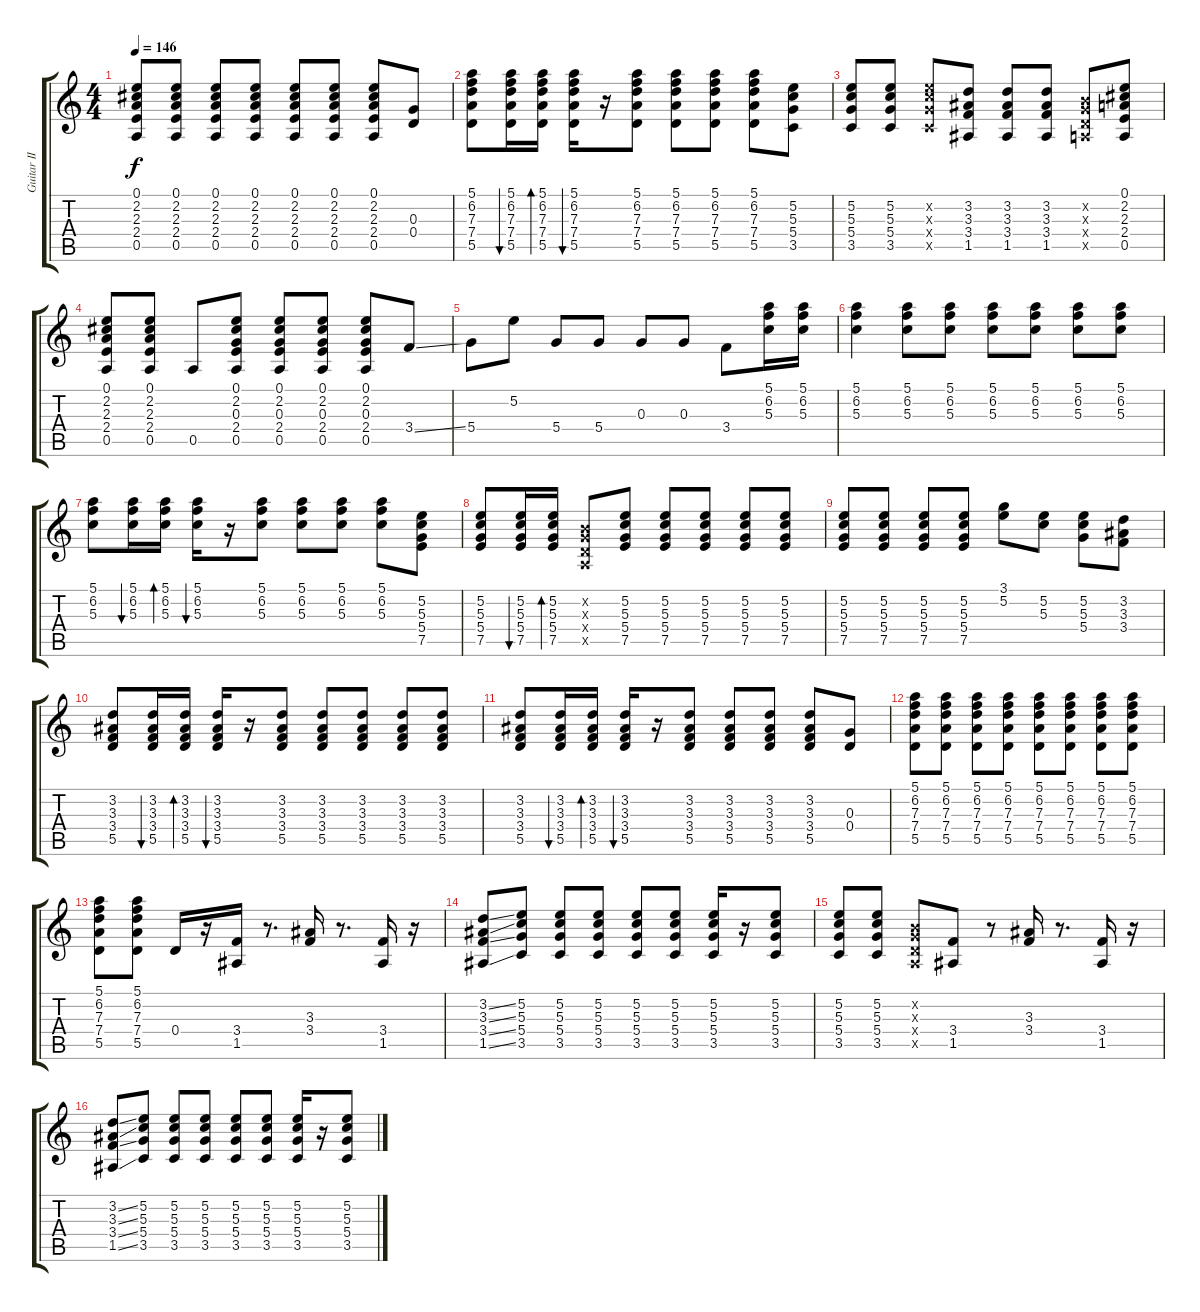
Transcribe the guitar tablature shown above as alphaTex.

\track ("Guitar II" "Guitar II") {instrument electricguitarjazz}
\staff {score tabs}
\tuning (E4 B3 G3 D3 A2 E2) {hide}
\ts (4 4)
\tempo 146
\clef g2
\ks c
(0.1 2.2 2.3 2.4 0.5).8{dy f} (0.1 2.2 2.3 2.4 0.5).8 (0.1 2.2 2.3 2.4 0.5).8 (0.1 2.2 2.3 2.4 0.5).8 (0.1 2.2 2.3 2.4 0.5).8 (0.1 2.2 2.3 2.4 0.5).8 (0.1 2.2 2.3 2.4 0.5).8 (0.3 0.4).8 |
(5.1 6.2 7.3 7.4 5.5).8 (5.1 6.2 7.3 7.4 5.5).16{bu 120} (5.1 6.2 7.3 7.4 5.5).16{bd 120} (5.1 6.2 7.3 7.4 5.5).16{bu 120} r.16 (5.1 6.2 7.3 7.4 5.5).8 (5.1 6.2 7.3 7.4 5.5).8 (5.1 6.2 7.3 7.4 5.5).8 (5.1 6.2 7.3 7.4 5.5).8 (5.2 5.3 5.4 3.5).8 |
(5.2 5.3 5.4 3.5).8 (5.2 5.3 5.4 3.5).8 (5.2{x} 5.3{x} 5.4{x} 3.5{x}).8 (3.2 3.3 3.4 1.5).8 (3.2 3.3 3.4 1.5).8 (3.2 3.3 3.4 1.5).8 (0.2{x} 0.3{x} 0.4{x} 0.5{x}).8 (0.1 2.2 2.3 2.4 0.5).8 |
(0.1 2.2 2.3 2.4 0.5).8 (0.1 2.2 2.3 2.4 0.5).8 0.5.8 (0.1 2.2 0.3 2.4 0.5).8 (0.1 2.2 0.3 2.4 0.5).8 (0.1 2.2 0.3 2.4 0.5).8 (0.1 2.2 0.3 2.4 0.5).8 3.4{ss}.8 |
5.4.8 5.2.8 5.4.8 5.4.8 0.3.8 0.3.8 3.4.8 (5.1 6.2 5.3).16 (5.1 6.2 5.3).16 |
(5.1 6.2 5.3).4 (5.1 6.2 5.3).8 (5.1 6.2 5.3).8 (5.1 6.2 5.3).8 (5.1 6.2 5.3).8 (5.1 6.2 5.3).8 (5.1 6.2 5.3).8 |
(5.1 6.2 5.3).8 (5.1 6.2 5.3).16{bu 120} (5.1 6.2 5.3).16{bd 120} (5.1 6.2 5.3).16{bu 120} r.16 (5.1 6.2 5.3).8 (5.1 6.2 5.3).8 (5.1 6.2 5.3).8 (5.1 6.2 5.3).8 (5.2 5.3 5.4 7.5).8 |
(5.2 5.3 5.4 7.5).8 (5.2 5.3 5.4 7.5).16{bu 120} (5.2 5.3 5.4 7.5).16{bd 120} (0.2{x} 0.3{x} 0.4{x} 0.5{x}).8 (5.2 5.3 5.4 7.5).8 (5.2 5.3 5.4 7.5).8 (5.2 5.3 5.4 7.5).8 (5.2 5.3 5.4 7.5).8 (5.2 5.3 5.4 7.5).8 |
(5.2 5.3 5.4 7.5).8 (5.2 5.3 5.4 7.5).8 (5.2 5.3 5.4 7.5).8 (5.2 5.3 5.4 7.5).8 (3.1 5.2).8 (5.2 5.3).8 (5.2 5.3 5.4).8 (3.2 3.3 3.4).8 |
(3.2 3.3 3.4 5.5).8 (3.2 3.3 3.4 5.5).16{bu 120} (3.2 3.3 3.4 5.5).16{bd 120} (3.2 3.3 3.4 5.5).16{bu 120} r.16 (3.2 3.3 3.4 5.5).8 (3.2 3.3 3.4 5.5).8 (3.2 3.3 3.4 5.5).8 (3.2 3.3 3.4 5.5).8 (3.2 3.3 3.4 5.5).8 |
(3.2 3.3 3.4 5.5).8 (3.2 3.3 3.4 5.5).16{bu 120} (3.2 3.3 3.4 5.5).16{bd 120} (3.2 3.3 3.4 5.5).16{bu 120} r.16 (3.2 3.3 3.4 5.5).8 (3.2 3.3 3.4 5.5).8 (3.2 3.3 3.4 5.5).8 (3.2 3.3 3.4 5.5).8 (0.3 0.4).8 |
(5.1 6.2 7.3 7.4 5.5).8 (5.1 6.2 7.3 7.4 5.5).8 (5.1 6.2 7.3 7.4 5.5).8 (5.1 6.2 7.3 7.4 5.5).8 (5.1 6.2 7.3 7.4 5.5).8 (5.1 6.2 7.3 7.4 5.5).8 (5.1 6.2 7.3 7.4 5.5).8 (5.1 6.2 7.3 7.4 5.5).8 |
(5.1 6.2 7.3 7.4 5.5).8 (5.1 6.2 7.3 7.4 5.5).8 0.4.16 r.16 (3.4 1.5).16 r.8{d} (3.3 3.4).16 r.8{d} (3.4 1.5).16 r.16 |
(3.2{ss} 3.3{ss} 3.4{ss} 1.5{ss}).8 (5.2 5.3 5.4 3.5).8 (5.2 5.3 5.4 3.5).8 (5.2 5.3 5.4 3.5).8 (5.2 5.3 5.4 3.5).8 (5.2 5.3 5.4 3.5).8 (5.2 5.3 5.4 3.5).16 r.16 (5.2 5.3 5.4 3.5).8 |
(5.2 5.3 5.4 3.5).8 (5.2 5.3 5.4 3.5).8 (0.2{x} 0.3{x} 0.4{x} 0.5{x}).8 (3.4 1.5).8 r.8 (3.3 3.4).16 r.8{d} (3.4 1.5).16 r.16 |
(3.2{ss} 3.3{ss} 3.4{ss} 1.5{ss}).8 (5.2 5.3 5.4 3.5).8 (5.2 5.3 5.4 3.5).8 (5.2 5.3 5.4 3.5).8 (5.2 5.3 5.4 3.5).8 (5.2 5.3 5.4 3.5).8 (5.2 5.3 5.4 3.5).16 r.16 (5.2 5.3 5.4 3.5).8
